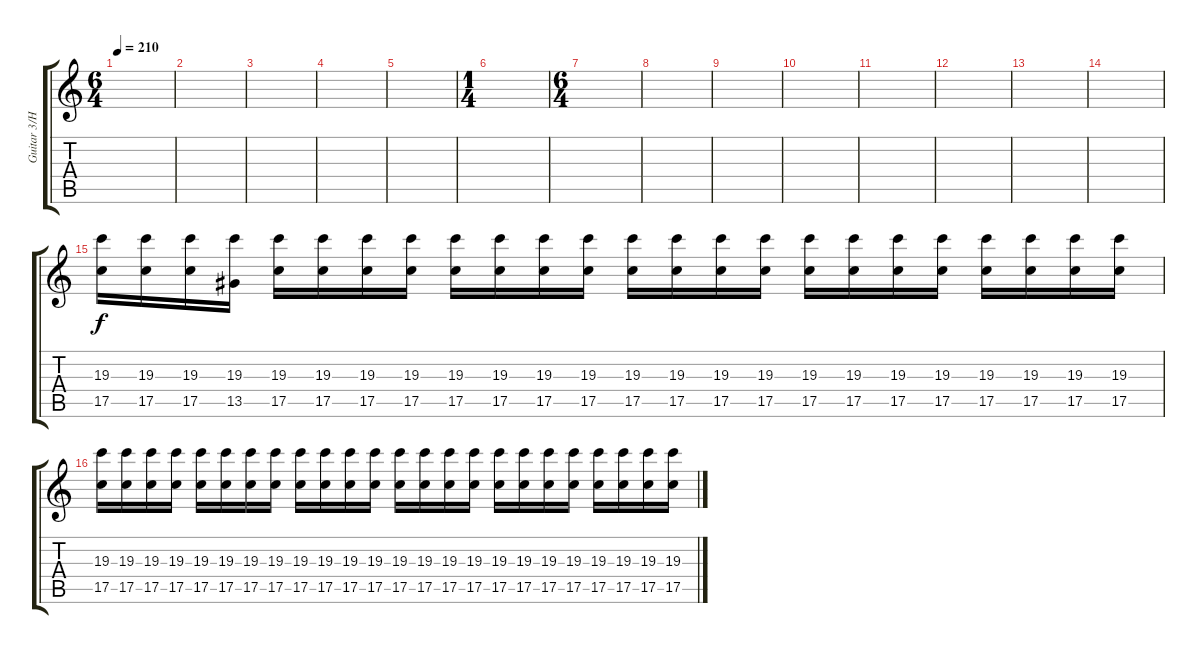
\track ("Guitar 3/Harmony" "Guitar 3/H") {instrument distortionguitar}
\staff {score tabs}
\tuning (D4 A3 F3 C3 G2 C2) {hide}
\ts (6 4)
\tempo 210
\clef g2
\ks c
|
|
|
|
|
\ts (1 4)
|
\ts (6 4)
|
|
|
|
|
|
|
|
(19.3 17.5).16 (19.3 17.5).16 (19.3 17.5).16 (19.3 13.5).16 (19.3 17.5).16 (19.3 17.5).16 (19.3 17.5).16 (19.3 17.5).16 (19.3 17.5).16 (19.3 17.5).16 (19.3 17.5).16 (19.3 17.5).16 (19.3 17.5).16 (19.3 17.5).16 (19.3 17.5).16 (19.3 17.5).16 (19.3 17.5).16 (19.3 17.5).16 (19.3 17.5).16 (19.3 17.5).16 (19.3 17.5).16 (19.3 17.5).16 (19.3 17.5).16 (19.3 17.5).16 |
(19.3 17.5).16 (19.3 17.5).16 (19.3 17.5).16 (19.3 17.5).16 (19.3 17.5).16 (19.3 17.5).16 (19.3 17.5).16 (19.3 17.5).16 (19.3 17.5).16 (19.3 17.5).16 (19.3 17.5).16 (19.3 17.5).16 (19.3 17.5).16 (19.3 17.5).16 (19.3 17.5).16 (19.3 17.5).16 (19.3 17.5).16 (19.3 17.5).16 (19.3 17.5).16 (19.3 17.5).16 (19.3 17.5).16 (19.3 17.5).16 (19.3 17.5).16 (19.3 17.5).16
